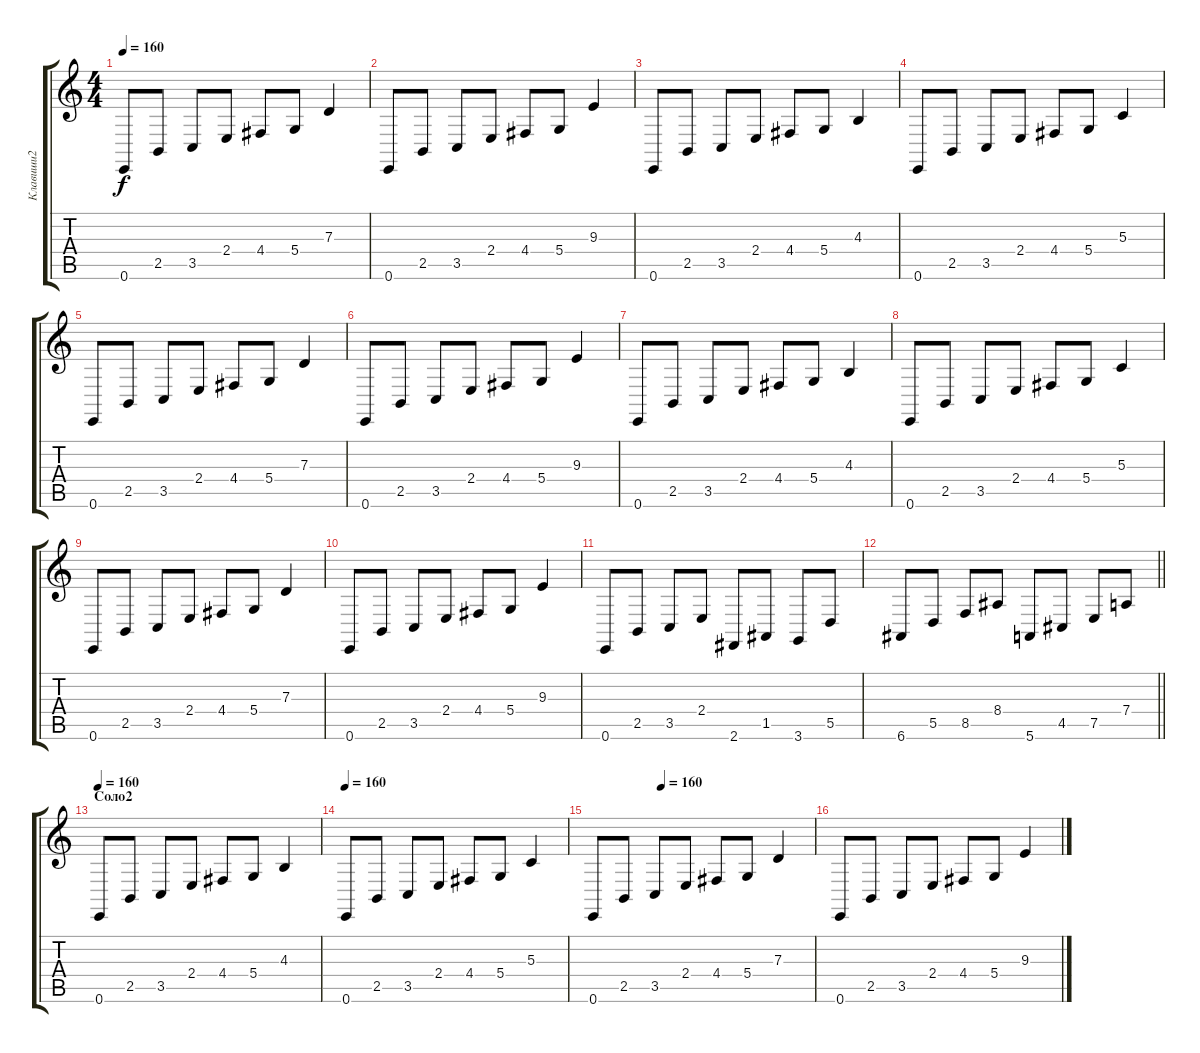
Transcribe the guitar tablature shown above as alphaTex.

\track ("Клавиши2" "Клавиши2") {instrument brightacousticpiano}
\staff {score tabs}
\tuning (E4 B3 G3 D3 A2 E2) {hide}
\ts (4 4)
\tempo 160
\clef g2
\ks c
0.6.8{dy f} 2.5.8 3.5.8 2.4.8 4.4.8 5.4.8 7.3.4 |
0.6.8 2.5.8 3.5.8 2.4.8 4.4.8 5.4.8 9.3.4 |
0.6.8 2.5.8 3.5.8 2.4.8 4.4.8 5.4.8 4.3.4 |
0.6.8 2.5.8 3.5.8 2.4.8 4.4.8 5.4.8 5.3.4 |
0.6.8 2.5.8 3.5.8 2.4.8 4.4.8 5.4.8 7.3.4 |
0.6.8 2.5.8 3.5.8 2.4.8 4.4.8 5.4.8 9.3.4 |
0.6.8 2.5.8 3.5.8 2.4.8 4.4.8 5.4.8 4.3.4 |
0.6.8 2.5.8 3.5.8 2.4.8 4.4.8 5.4.8 5.3.4 |
0.6.8 2.5.8 3.5.8 2.4.8 4.4.8 5.4.8 7.3.4 |
0.6.8 2.5.8 3.5.8 2.4.8 4.4.8 5.4.8 9.3.4 |
0.6.8 2.5.8 3.5.8 2.4.8 2.6.8 1.5.8 3.6.8 5.5.8 |
\barLineRight lightlight
6.6.8 5.5.8 8.5.8 8.4.8 5.6.8 4.5.8 7.5.8 7.4.8 |
\section ("" "Соло2")
\tempo 160
0.6.8{volume 13} 2.5.8 3.5.8 2.4.8 4.4.8 5.4.8 4.3.4 |
\tempo 160
0.6.8 2.5.8 3.5.8 2.4.8 4.4.8 5.4.8 5.3.4 |
\tempo (160 0.3125)
0.6.8 2.5.8 3.5.8 2.4.8 4.4.8 5.4.8 7.3.4 |
0.6.8 2.5.8 3.5.8 2.4.8 4.4.8 5.4.8 9.3.4
